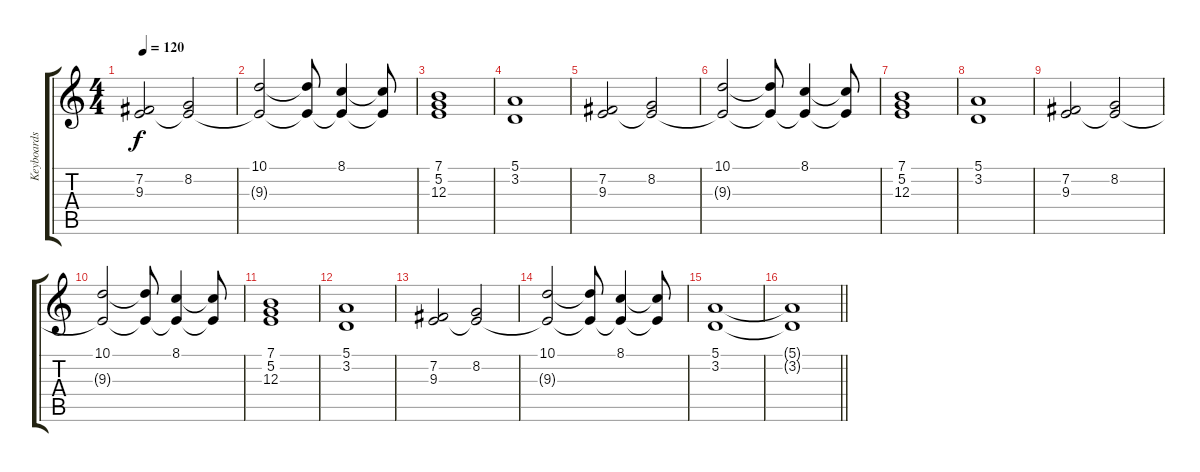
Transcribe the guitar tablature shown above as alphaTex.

\track ("Keyboards" "Keyboards") {instrument synthstrings1}
\staff {score tabs}
\tuning (E4 B3 G3 D3 A2 E2) {hide}
\ts (4 4)
\tempo 120
\clef g2
\ks c
(7.2 9.3).2{dy f volume 8 instrument synthstrings1} (8.2 9.3{t}).2 |
(10.1 9.3{t}).2 (10.1{t} 9.3{t}).8 (8.1 9.3{t}).4 (8.1{t} 9.3{t}).8 |
(7.1 5.2 12.3).1 |
(5.1 3.2).1 |
(7.2 9.3).2 (8.2 9.3{t}).2 |
(10.1 9.3{t}).2 (10.1{t} 9.3{t}).8 (8.1 9.3{t}).4 (8.1{t} 9.3{t}).8 |
(7.1 5.2 12.3).1 |
(5.1 3.2).1 |
(7.2 9.3).2 (8.2 9.3{t}).2 |
(10.1 9.3{t}).2 (10.1{t} 9.3{t}).8 (8.1 9.3{t}).4 (8.1{t} 9.3{t}).8 |
(7.1 5.2 12.3).1 |
(5.1 3.2).1 |
(7.2 9.3).2 (8.2 9.3{t}).2 |
(10.1 9.3{t}).2 (10.1{t} 9.3{t}).8 (8.1 9.3{t}).4 (8.1{t} 9.3{t}).8 |
(5.1 3.2).1 |
\barLineRight lightlight
(5.1{t} 3.2{t}).1
